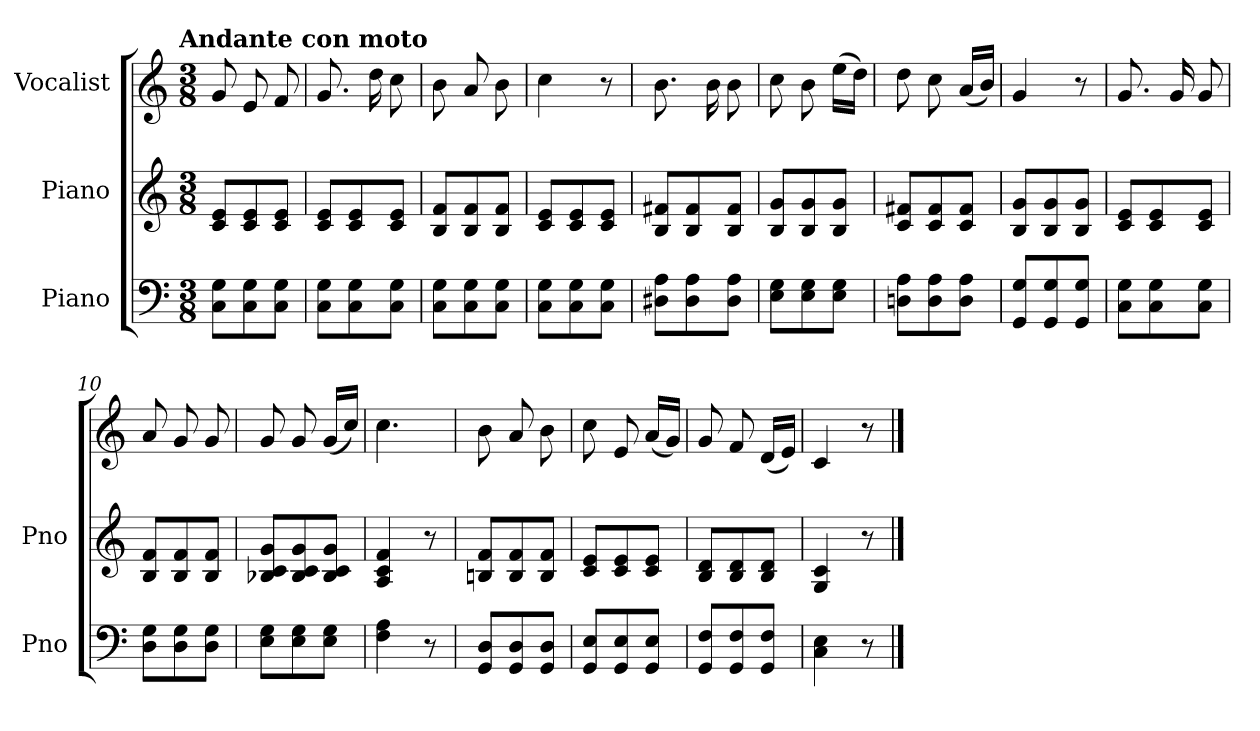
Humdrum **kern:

**kern	**kern	**kern
*part3	*part2	*part1
*staff3	*staff2	*staff1
*I"Piano	*I"Piano	*I"Vocalist
*I'Pno	*I'Pno	*
*clefF4	*clefG2	*clefG2
*k[]	*k[]	*k[]
*C:	*C:	*C:
!!LO:TX:omd:t=Andante con moto
*M3/8	*M3/8	*M3/8
*MM110	*MM110	*MM110
=1	=1	=1
8C 8GL	8c 8eL	8g
8C 8G	8c 8e	8e
8C 8GJ	8c 8eJ	8f
=2	=2	=2
8C 8GL	8c 8eL	8.g
8C 8G	8c 8e	.
.	.	16dd
8C 8GJ	8c 8eJ	8cc
=3	=3	=3
8C 8GL	8B 8fL	8b
8C 8G	8B 8f	8a
8C 8GJ	8B 8fJ	8b
=4	=4	=4
8C 8GL	8c 8eL	4cc
8C 8G	8c 8e	.
8C 8GJ	8c 8eJ	8r
=5	=5	=5
8D#X 8AL	8B 8f#XL	8.b
8D# 8A	8B 8f#	.
.	.	16b
8D# 8AJ	8B 8f#J	8b
=6	=6	=6
8E 8GL	8B 8gL	8cc
8E 8G	8B 8g	8b
8E 8GJ	8B 8gJ	(16eeLL
.	.	16ddJJ)
=7	=7	=7
8Dn 8AL	8c 8f#XL	8dd
8D 8A	8c 8f#	8cc
8D 8AJ	8c 8f#J	(16aLL
.	.	16bJJ)
=8	=8	=8
8GG 8GL	8B 8gL	4g
8GG 8G	8B 8g	.
8GG 8GJ	8B 8gJ	8r
=9	=9	=9
8C 8GL	8c 8eL	8.g
8C 8G	8c 8e	.
.	.	16g
8C 8GJ	8c 8eJ	8g
=10	=10	=10
8D 8GL	8B 8fL	8a
8D 8G	8B 8f	8g
8D 8GJ	8B 8fJ	8g
=11	=11	=11
8E 8GL	8B-X 8c 8gL	8g
8E 8G	8B- 8c 8g	8g
8E 8GJ	8B- 8c 8gJ	(16gLL
.	.	16ccJJ)
=12	=12	=12
4F 4A	4A 4c 4f	4.cc
8r	8r	.
=13	=13	=13
8GG 8DL	8Bn 8fL	8b
8GG 8D	8B 8f	8a
8GG 8DJ	8B 8fJ	8b
=14	=14	=14
8GG 8EL	8c 8eL	8cc
8GG 8E	8c 8e	8e
8GG 8EJ	8c 8eJ	(16aLL
.	.	16gJJ)
=15	=15	=15
8GG 8FL	8B 8dL	8g
8GG 8F	8B 8d	8f
8GG 8FJ	8B 8dJ	(16dLL
.	.	16eJJ)
=16	=16	=16
4C 4E	4G 4c	4c
8r	8r	8r
==	==	==
*-	*-	*-
